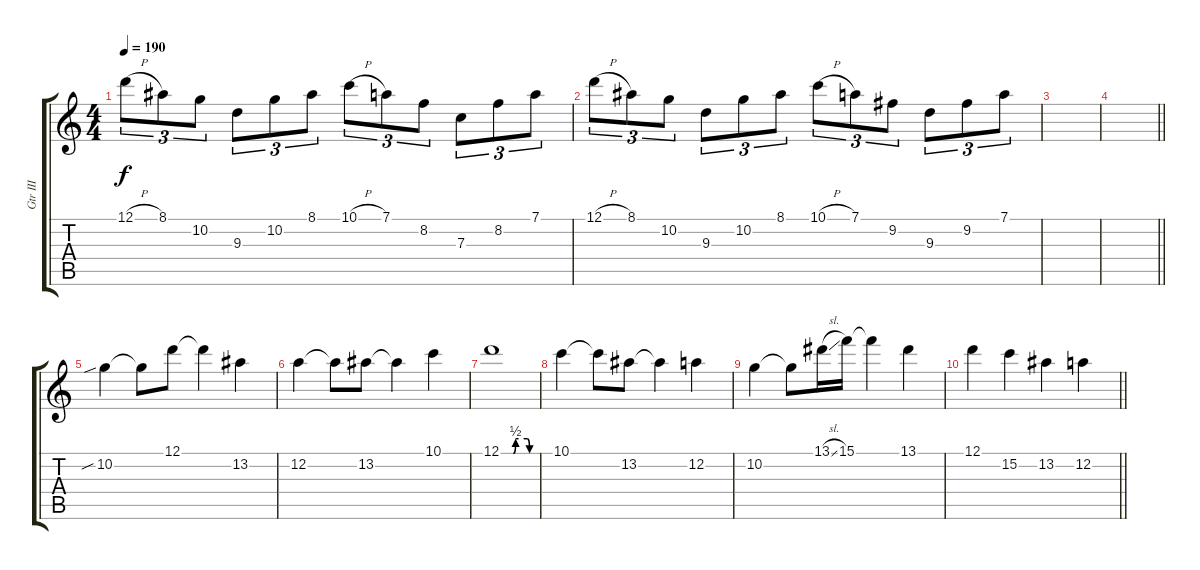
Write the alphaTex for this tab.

\track ("Gtr III" "Gtr III") {instrument distortionguitar}
\staff {score tabs}
\tuning (D4 A3 F3 C3 G2 D2) {hide}
\ts (4 4)
\tempo 190
\clef g2
\ks c
12.1{h}.8{tu (3 2) dy f} 8.1.8{tu (3 2)} 10.2.8{tu (3 2)} 9.3.8{tu (3 2)} 10.2.8{tu (3 2)} 8.1.8{tu (3 2)} 10.1{h}.8{tu (3 2)} 7.1.8{tu (3 2)} 8.2.8{tu (3 2)} 7.3.8{tu (3 2)} 8.2.8{tu (3 2)} 7.1.8{tu (3 2)} |
12.1{h}.8{tu (3 2)} 8.1.8{tu (3 2)} 10.2.8{tu (3 2)} 9.3.8{tu (3 2)} 10.2.8{tu (3 2)} 8.1.8{tu (3 2)} 10.1{h}.8{tu (3 2)} 7.1.8{tu (3 2)} 9.2.8{tu (3 2)} 9.3.8{tu (3 2)} 9.2.8{tu (3 2)} 7.1.8{tu (3 2)} |
|
\barLineRight lightlight
|
10.2{sib}.4{volume 15} 10.2{t}.8 12.1.8 12.1{t}.4 13.2.4 |
12.2.4 12.2{t}.8 13.2.8 13.2{t}.4 10.1.4 |
12.1{be (custom 0 0 18 0 21 0 25 2 30 2 45 2 49 0 60 0)}.1 |
10.1.4 10.1{t}.8 13.2.8 13.2{t}.4 12.2.4 |
10.2.4 10.2{t}.8 13.1{sl}.16 15.1.16 15.1{t}.4 13.1.4 |
\barLineRight lightlight
12.1.4 15.2.4 13.2.4 12.2.4
